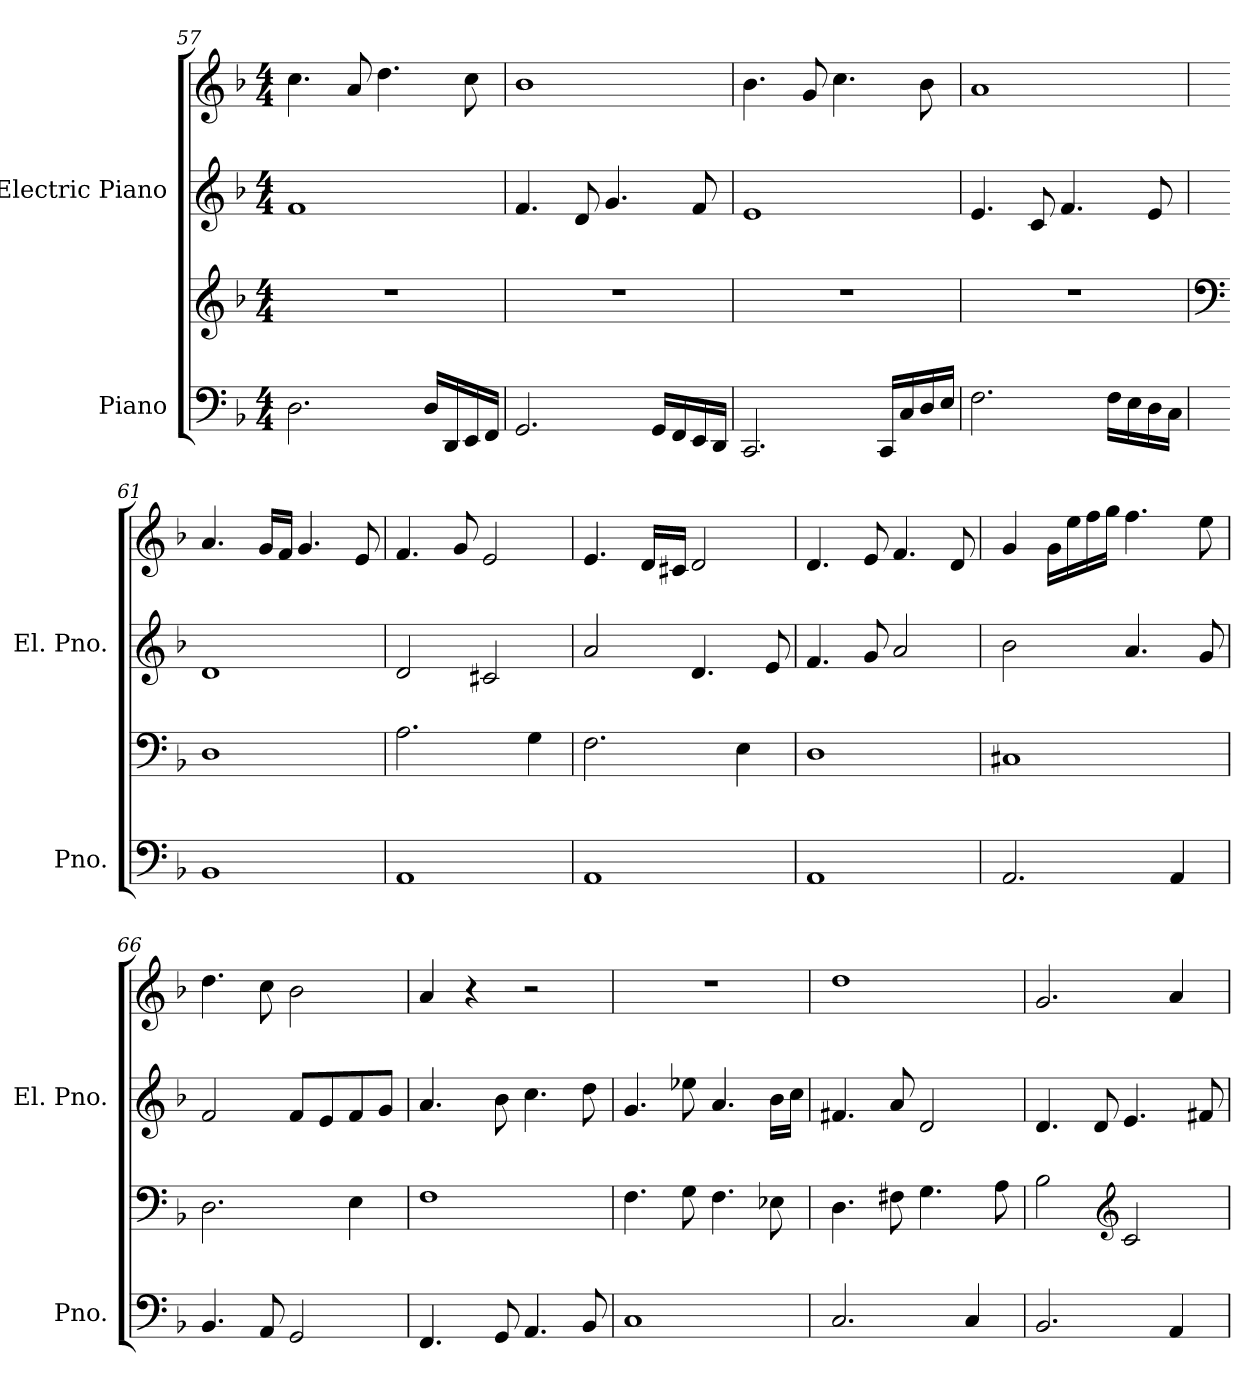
**kern	**kern	**kern	**kern
*part2	*part2	*part1	*part1
*staff4	*staff3	*staff2	*staff1
*I"Piano	*	*I"Electric Piano	*
*I'Pno.	*	*I'El. Pno.	*
*clefF4	*clefG2	*clefG2	*clefG2
*k[b-]	*k[b-]	*k[b-]	*k[b-]
*M4/4	*M4/4	*M4/4	*M4/4
=57	=57	=57	=57
2.D\	1r	1f	4.cc\
.	.	.	8a/
.	.	.	4.dd\
16D/LL	.	.	.
16DD/	.	.	.
16EE/	.	.	8cc\
16FF/JJ	.	.	.
=58	=58	=58	=58
2.GG/	1r	4.f/	1b-
.	.	8d/	.
.	.	4.g/	.
16GG/LL	.	.	.
16FF/	.	.	.
16EE/	.	8f/	.
16DD/JJ	.	.	.
!!LO:LB:g=z
=59	=59	=59	=59
2.CC/	1r	1e	4.b-\
.	.	.	8g/
.	.	.	4.cc\
16CC/LL	.	.	.
16C/	.	.	.
16D/	.	.	8b-\
16E/JJ	.	.	.
=60	=60	=60	=60
2.F\	1r	4.e/	1a
.	.	8c/	.
.	.	4.f/	.
16F\LL	.	.	.
16E\	.	.	.
16D\	.	8e/	.
16C\JJ	.	.	.
=61	=61	=61	=61
*	*clefF4	*	*
1BB-	1D	1d	4.a/
.	.	.	16g/LL
.	.	.	16f/JJ
.	.	.	4.g/
.	.	.	8e/
=62	=62	=62	=62
1AA	2.A\	2d/	4.f/
.	.	.	8g/
.	.	2c#X/	2e/
.	4G\	.	.
=63	=63	=63	=63
1AA	2.F\	2a/	4.e/
.	.	.	16d/LL
.	.	.	16c#X/JJ
.	.	4.d/	2d/
.	4E\	.	.
.	.	8e/	.
!!LO:LB:g=z
=64	=64	=64	=64
1AA	1D	4.f/	4.d/
.	.	8g/	8e/
.	.	2a/	4.f/
.	.	.	8d/
=65	=65	=65	=65
2.AA/	1C#X	2b-\	4g/
.	.	.	16g\LL
.	.	.	16ee\
.	.	.	16ff\
.	.	.	16gg\JJ
.	.	4.a/	4.ff\
4AA/	.	.	.
.	.	8g/	8ee\
=66	=66	=66	=66
4.BB-/	2.D\	2f/	4.dd\
8AA/	.	.	8cc\
2GG/	.	8f/L	2b-\
.	.	8e/	.
.	4E\	8f/	.
.	.	8g/J	.
=67	=67	=67	=67
4.FF/	1F	4.a/	4a/
.	.	.	4r
8GG/	.	8b-\	.
4.AA/	.	4.cc\	2r
8BB-/	.	8dd\	.
=68	=68	=68	=68
1C	4.F\	4.g/	1r
.	8G\	8ee-X\	.
.	4.F\	4.a/	.
.	8E-X\	16b-\LL	.
.	.	16cc\JJ	.
!!LO:PB:g=z
=69	=69	=69	=69
2.C/	4.D\	4.f#X/	1dd
.	8F#X\	8a/	.
.	4.G\	2d/	.
4C/	.	.	.
.	8A\	.	.
=70	=70	=70	=70
2.BB-/	2B-\	4.d/	2.g/
.	.	8d/	.
*	*clefG2	*	*
.	2c/	4.e/	.
4AA/	.	.	4a/
.	.	8f#X/	.
=	=	=	=
*-	*-	*-	*-
